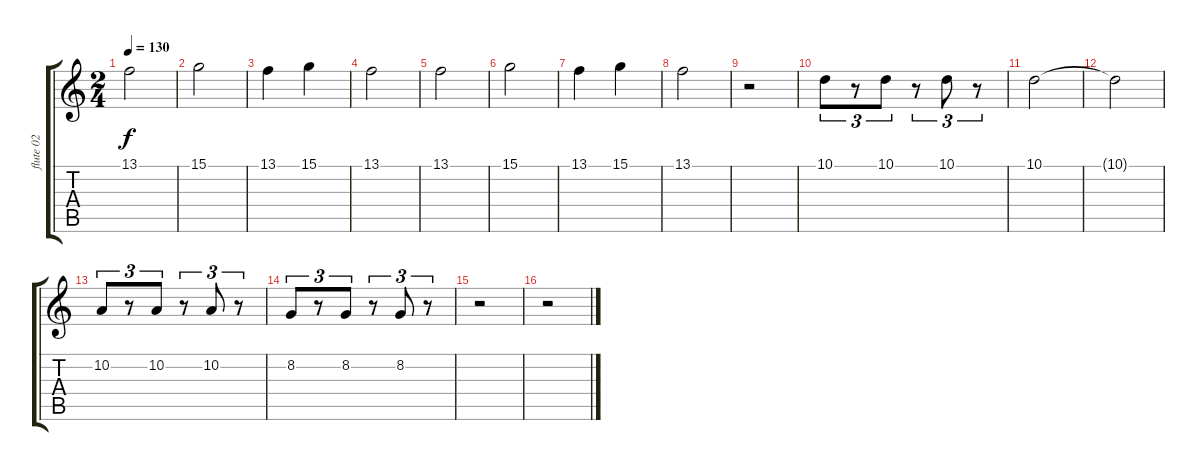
\track ("flute 02" "flute 02") {instrument flute}
\staff {score tabs}
\tuning (E4 B3 G3 D3 A2 E2) {hide}
\ts (2 4)
\tempo 130
\clef g2
\ks c
13.1.2{dy f} |
15.1.2 |
13.1.4 15.1.4 |
13.1.2 |
13.1.2 |
15.1.2 |
13.1.4 15.1.4 |
13.1.2 |
r.2 |
10.1.8{tu (3 2)} r.8{tu (3 2)} 10.1.8{tu (3 2)} r.8{tu (3 2)} 10.1.8{tu (3 2)} r.8{tu (3 2)} |
10.1.2{volume 4} |
10.1{t}.2 |
10.2.8{tu (3 2) volume 8} r.8{tu (3 2)} 10.2.8{tu (3 2)} r.8{tu (3 2)} 10.2.8{tu (3 2)} r.8{tu (3 2)} |
8.2.8{tu (3 2)} r.8{tu (3 2)} 8.2.8{tu (3 2)} r.8{tu (3 2)} 8.2.8{tu (3 2)} r.8{tu (3 2)} |
r.2 |
r.2
